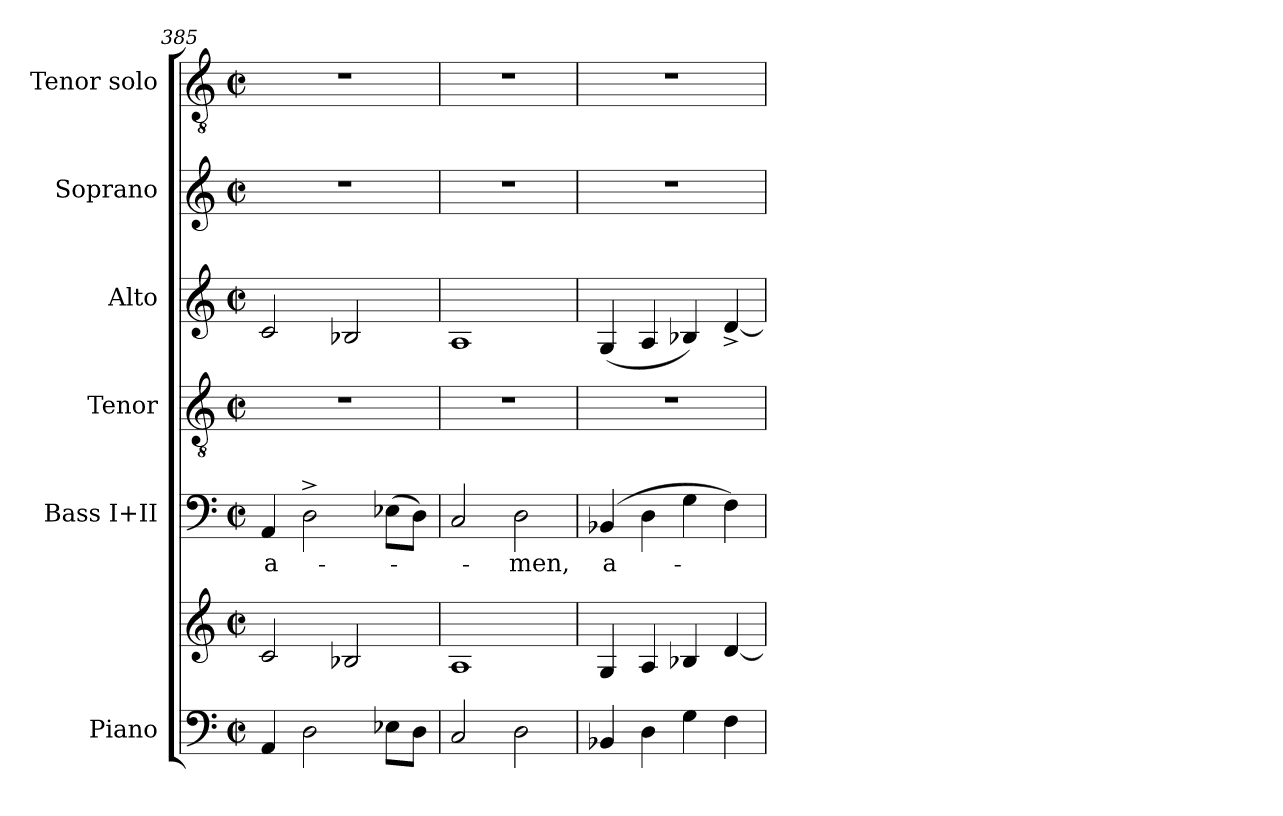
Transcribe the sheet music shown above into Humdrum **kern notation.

**kern	**kern	**kern	**text	**kern	**kern	**kern	**kern
*part6	*part6	*part5	*part5	*part4	*part3	*part2	*part1
*staff7	*staff6	*staff5	*staff5	*staff4	*staff3	*staff2	*staff1
*I"Piano	*	*I"Bass I+II	*	*I"Tenor	*I"Alto	*I"Soprano	*I"Tenor solo
*I'Pno.	*	*I'B.I+II	*	*I'T.	*I'A.	*I'S.	*I'T.s
*clefF4	*clefG2	*clefF4	*	*clefGv2	*clefG2	*clefG2	*clefGv2
*k[]	*k[]	*k[]	*	*k[]	*k[]	*k[]	*k[]
*M2/2	*M2/2	*M2/2	*	*M2/2	*M2/2	*M2/2	*M2/2
*met(c|)	*met(c|)	*met(c|)	*	*met(c|)	*met(c|)	*met(c|)	*met(c|)
=385	=385	=385	=385	=385	=385	=385	=385
4AA/	2c/	4AA/	a-	1r	2c/	1r	1r
2D\	.	2D^\	.	.	.	.	.
.	2B-X/	.	.	.	2B-X/	.	.
8E-X\L	.	(8E-X\L	.	.	.	.	.
8D\J	.	8D\J)	.	.	.	.	.
=386	=386	=386	=386	=386	=386	=386	=386
2C/	1A	2C/	.	1r	1A	1r	1r
2D\	.	2D\	-men,	.	.	.	.
=387	=387	=387	=387	=387	=387	=387	=387
4BB-X/	4G/	(4BB-X/	a-	1r	(4G/	1r	1r
4D\	4A/	4D\	.	.	4A/	.	.
4G\	4B-X/	4G\	.	.	4B-X/)	.	.
4F\	[4d/	4F\)	.	.	[4d^/	.	.
=	=	=	=	=	=	=	=
*-	*-	*-	*-	*-	*-	*-	*-
